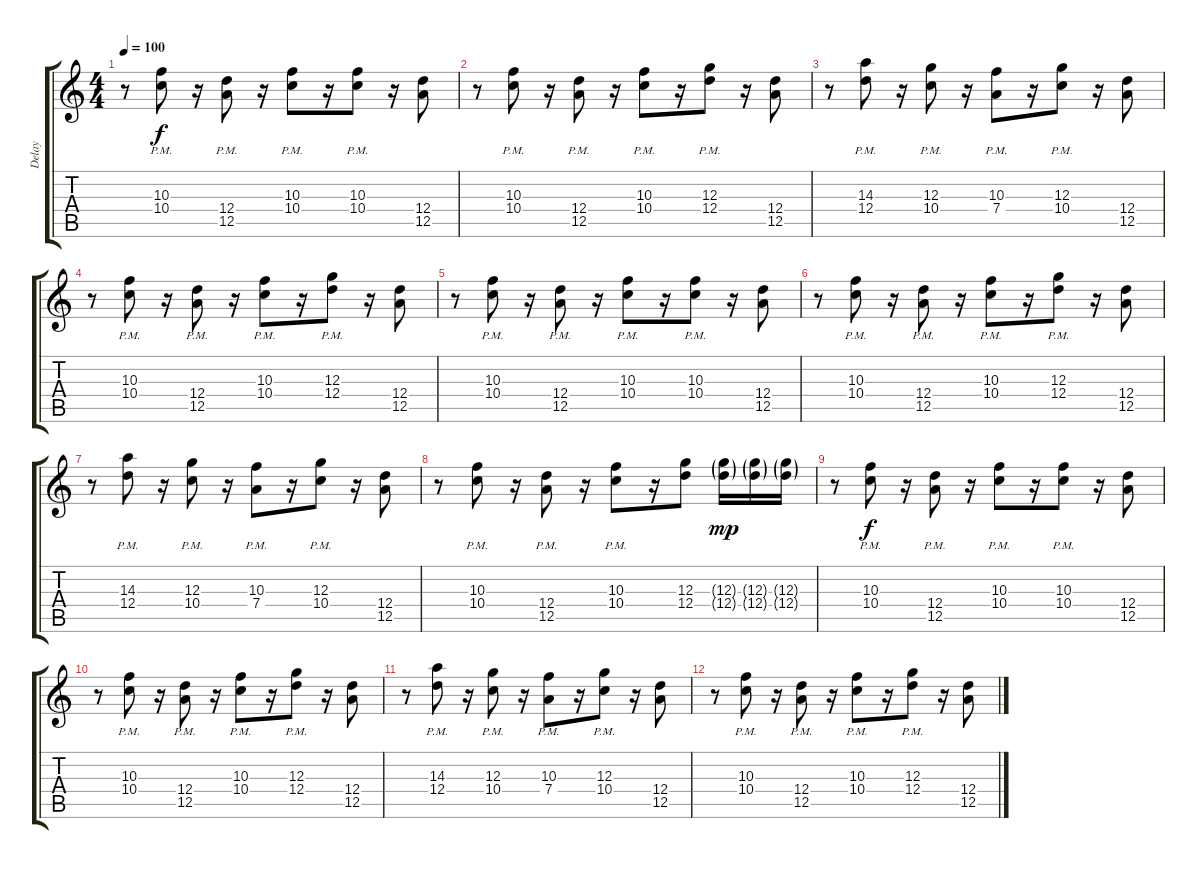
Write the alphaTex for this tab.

\track ("Delay" "Delay") {instrument electricguitarclean}
\staff {score tabs}
\tuning (E4 B3 G3 D3 A2 E2) {hide}
\ts (4 4)
\tempo 100
\clef g2
\ks c
r.8{dy mp} (10.3{pm} 10.4{pm}).8{dy f} r.16 (12.4{pm} 12.5{pm}).8 r.16 (10.3{pm} 10.4{pm}).8 r.16 (10.3{pm} 10.4{pm}).8 r.16 (12.4 12.5).8 |
r.8 (10.3{pm} 10.4{pm}).8 r.16 (12.4{pm} 12.5{pm}).8 r.16 (10.3{pm} 10.4{pm}).8 r.16 (12.3{pm} 12.4{pm}).8 r.16 (12.4 12.5).8 |
r.8 (14.3{pm} 12.4{pm}).8 r.16 (12.3{pm} 10.4{pm}).8 r.16 (10.3{pm} 7.4{pm}).8 r.16 (12.3{pm} 10.4{pm}).8 r.16 (12.4 12.5).8 |
r.8 (10.3{pm} 10.4{pm}).8 r.16 (12.4{pm} 12.5{pm}).8 r.16 (10.3{pm} 10.4{pm}).8 r.16 (12.3{pm} 12.4{pm}).8 r.16 (12.4 12.5).8 |
r.8 (10.3{pm} 10.4{pm}).8 r.16 (12.4{pm} 12.5{pm}).8 r.16 (10.3{pm} 10.4{pm}).8 r.16 (10.3{pm} 10.4{pm}).8 r.16 (12.4 12.5).8 |
r.8 (10.3{pm} 10.4{pm}).8 r.16 (12.4{pm} 12.5{pm}).8 r.16 (10.3{pm} 10.4{pm}).8 r.16 (12.3{pm} 12.4{pm}).8 r.16 (12.4 12.5).8 |
r.8 (14.3{pm} 12.4{pm}).8 r.16 (12.3{pm} 10.4{pm}).8 r.16 (10.3{pm} 7.4{pm}).8 r.16 (12.3{pm} 10.4{pm}).8 r.16 (12.4 12.5).8 |
r.8 (10.3{pm} 10.4{pm}).8 r.16 (12.4{pm} 12.5{pm}).8 r.16 (10.3{pm} 10.4{pm}).8 r.16 (12.3 12.4).8 (12.3{g} 12.4{g}).16{dy mp} (12.3{g} 12.4{g}).16 (12.3{g} 12.4{g}).16 |
r.8 (10.3{pm} 10.4{pm}).8{dy f} r.16 (12.4{pm} 12.5{pm}).8 r.16 (10.3{pm} 10.4{pm}).8 r.16 (10.3{pm} 10.4{pm}).8 r.16 (12.4 12.5).8 |
r.8 (10.3{pm} 10.4{pm}).8 r.16 (12.4{pm} 12.5{pm}).8 r.16 (10.3{pm} 10.4{pm}).8 r.16 (12.3{pm} 12.4{pm}).8 r.16 (12.4 12.5).8 |
r.8 (14.3{pm} 12.4{pm}).8 r.16 (12.3{pm} 10.4{pm}).8 r.16 (10.3{pm} 7.4{pm}).8 r.16 (12.3{pm} 10.4{pm}).8 r.16 (12.4 12.5).8 |
r.8 (10.3{pm} 10.4{pm}).8 r.16 (12.4{pm} 12.5{pm}).8 r.16 (10.3{pm} 10.4{pm}).8 r.16 (12.3{pm} 12.4{pm}).8 r.16 (12.4 12.5).8
